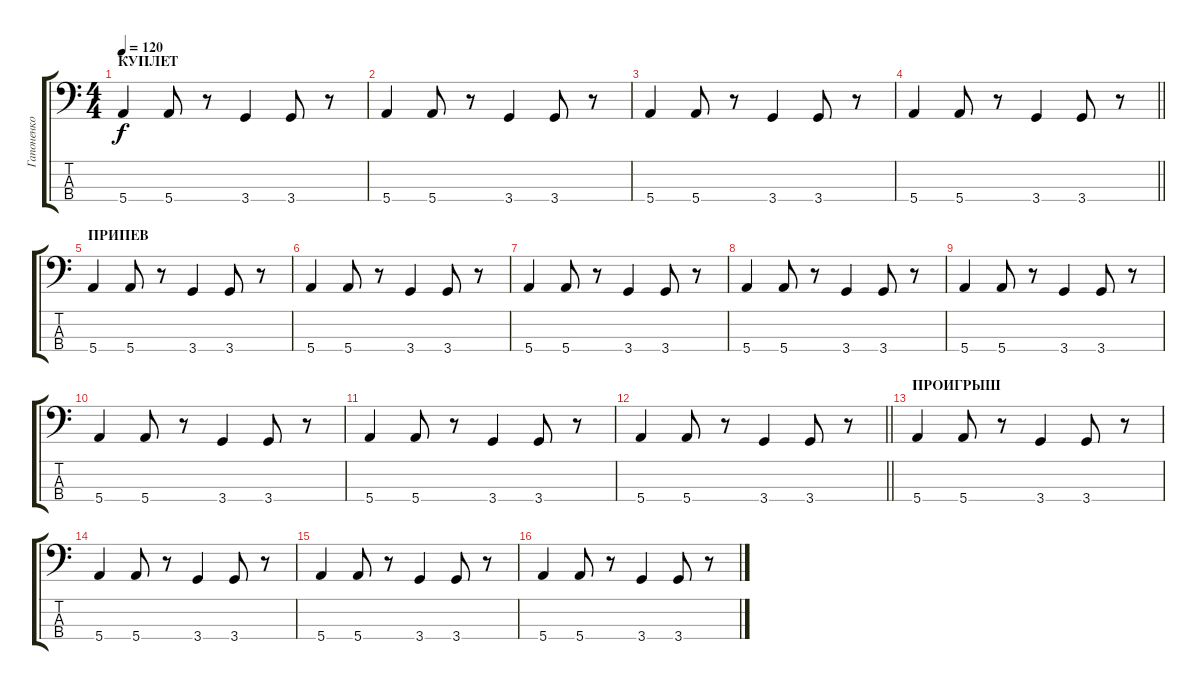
\track ("Гапоненко Андрей" "Гапоненко ") {instrument electricbassfinger}
\staff {score tabs}
\tuning (G2 D2 A1 E1) {hide}
\ts (4 4)
\section ("" "КУПЛЕТ")
\tempo 120
\clef f4
\ks c
5.4.4{dy f} 5.4.8 r.8 3.4.4 3.4.8 r.8 |
5.4.4 5.4.8 r.8 3.4.4 3.4.8 r.8 |
5.4.4 5.4.8 r.8 3.4.4 3.4.8 r.8 |
\barLineRight lightlight
5.4.4 5.4.8 r.8 3.4.4 3.4.8 r.8 |
\section ("" "ПРИПЕВ")
5.4.4 5.4.8 r.8 3.4.4 3.4.8 r.8 |
5.4.4 5.4.8 r.8 3.4.4 3.4.8 r.8 |
5.4.4 5.4.8 r.8 3.4.4 3.4.8 r.8 |
5.4.4 5.4.8 r.8 3.4.4 3.4.8 r.8 |
5.4.4 5.4.8 r.8 3.4.4 3.4.8 r.8 |
5.4.4 5.4.8 r.8 3.4.4 3.4.8 r.8 |
5.4.4 5.4.8 r.8 3.4.4 3.4.8 r.8 |
\barLineRight lightlight
5.4.4 5.4.8 r.8 3.4.4 3.4.8 r.8 |
\section ("" "ПРОИГРЫШ")
5.4.4 5.4.8 r.8 3.4.4 3.4.8 r.8 |
5.4.4 5.4.8 r.8 3.4.4 3.4.8 r.8 |
5.4.4 5.4.8 r.8 3.4.4 3.4.8 r.8 |
5.4.4 5.4.8 r.8 3.4.4 3.4.8 r.8
